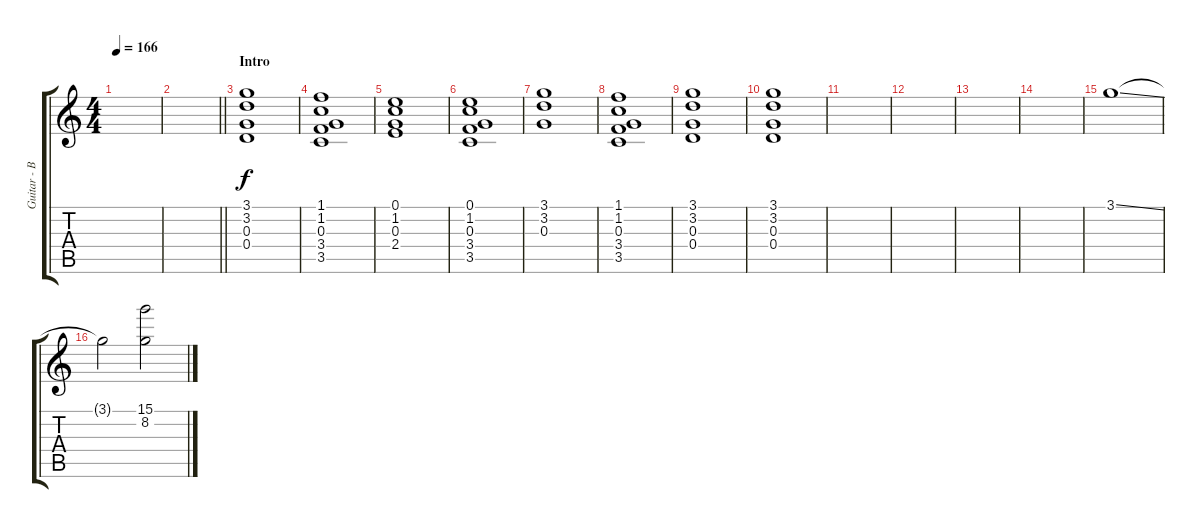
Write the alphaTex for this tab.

\track ("Guitar - Blackmore - Дыма" "Guitar - B") {instrument distortionguitar}
\staff {score tabs}
\tuning (E4 B3 G3 D3 A2 E2) {hide}
\ts (4 4)
\tempo 166
\clef g2
\ks c
|
\barLineRight lightlight
|
\section ("" "Intro")
(3.1 3.2 0.3 0.4).1{volume 14} |
(1.1 1.2 0.3 3.4 3.5).1 |
(0.1 1.2 0.3 2.4).1 |
(0.1 1.2 0.3 3.4 3.5).1 |
(3.1 3.2 0.3).1 |
(1.1 1.2 0.3 3.4 3.5).1 |
(3.1 3.2 0.3 0.4).1 |
(3.1 3.2 0.3 0.4).1 |
|
|
|
|
3.1{ss}.1 |
3.1{t}.2 (15.1 8.2{ss}).2{volume 10}
